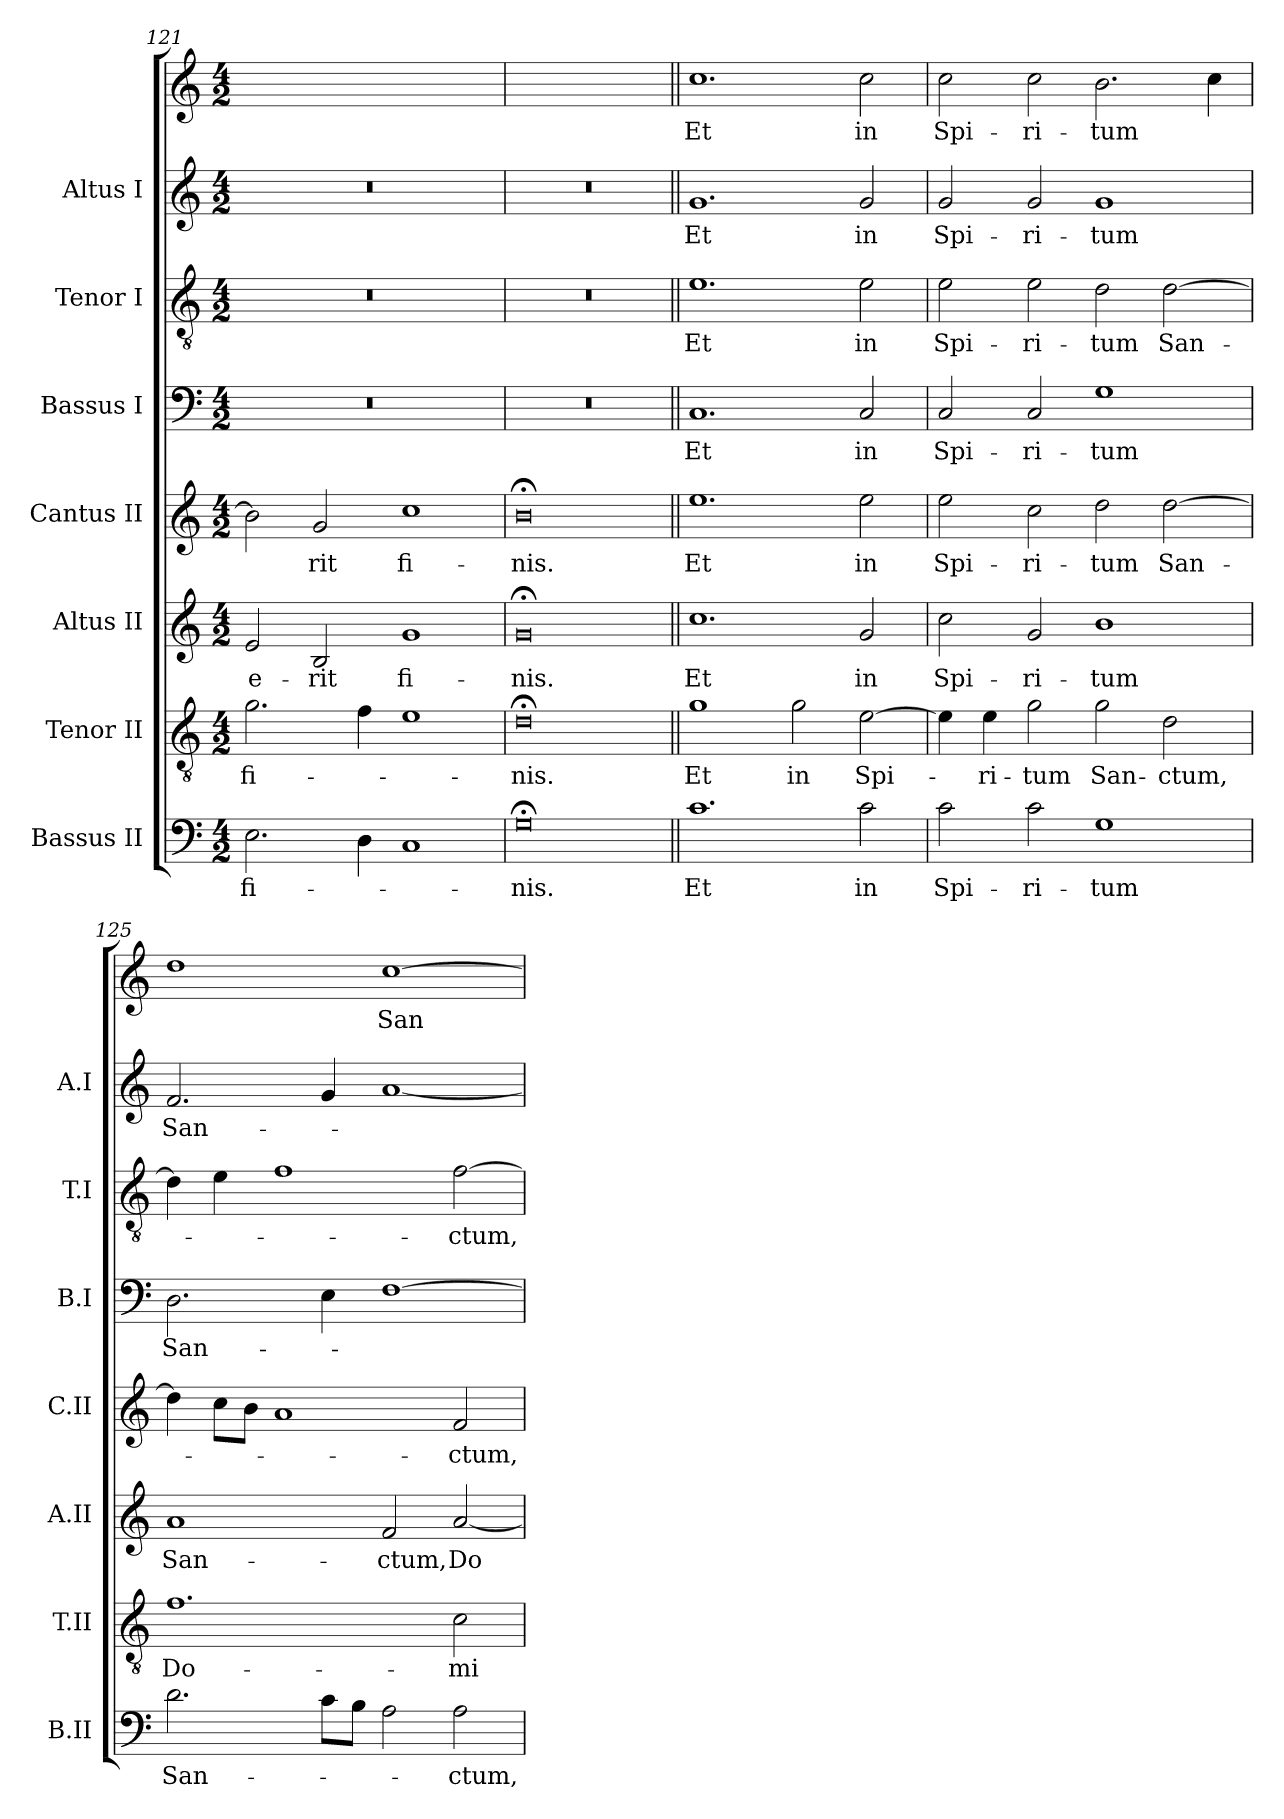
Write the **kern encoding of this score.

**kern	**text	**kern	**text	**kern	**text	**kern	**text	**kern	**text	**kern	**text	**kern	**text	**kern	**text
*part8	*part8	*part7	*part7	*part6	*part6	*part5	*part5	*part4	*part4	*part3	*part3	*part2	*part2	*part1	*part1
*staff8	*staff8	*staff7	*staff7	*staff6	*staff6	*staff5	*staff5	*staff4	*staff4	*staff3	*staff3	*staff2	*staff2	*staff1	*staff1
*I"Bassus II	*	*I"Tenor II	*	*I"Altus II	*	*I"Cantus II	*	*I"Bassus I	*	*I"Tenor I	*	*I"Altus I	*	*	*
*I'B.II	*	*I'T.II	*	*I'A.II	*	*I'C.II	*	*I'B.I	*	*I'T.I	*	*I'A.I	*	*	*
*clefF4	*	*clefGv2	*	*clefG2	*	*clefG2	*	*clefF4	*	*clefGv2	*	*clefG2	*	*clefG2	*
*	*	*ITrd7c12	*	*	*	*	*	*	*	*ITrd7c12	*	*	*	*	*
*k[]	*	*k[]	*	*k[]	*	*k[]	*	*k[]	*	*k[]	*	*k[]	*	*k[]	*
*C:	*	*C:	*	*C:	*	*C:	*	*C:	*	*C:	*	*C:	*	*C:	*
*M4/2	*	*M4/2	*	*M4/2	*	*M4/2	*	*M4/2	*	*M4/2	*	*M4/2	*	*M4/2	*
=121	=121	=121	=121	=121	=121	=121	=121	=121	=121	=121	=121	=121	=121	=121	=121
2.E\	fi-	2.G\	fi-	2e/	e-	2b\]	.	0r	.	0r	.	0r	.	0ryy	.
.	.	.	.	2B/	-rit	2g/	-rit	.	.	.	.	.	.	.	.
4D\	.	4F\	.	.	.	.	.	.	.	.	.	.	.	.	.
1C/	.	1E\	.	1g/	fi-	1cc\	fi-	.	.	.	.	.	.	.	.
=122	=122	=122	=122	=122	=122	=122	=122	=122	=122	=122	=122	=122	=122	=122	=122
0G;<\	-nis.	0D;<\	-nis.	0g;</	-nis.	0b;<\	-nis.	0r	.	0r	.	0r	.	0ryy	.
=123||	=123||	=123||	=123||	=123||	=123||	=123||	=123||	=123||	=123||	=123||	=123||	=123||	=123||	=123||	=123||
1.c\	Et	1G\	Et	1.cc\	Et	1.ee\	Et	1.C/	Et	1.E\	Et	1.g/	Et	1.cc\	Et
.	.	2G\	in	.	.	.	.	.	.	.	.	.	.	.	.
2c\	in	[2E\	Spi-	2g/	in	2ee\	in	2C/	in	2E\	in	2g/	in	2cc\	in
=124	=124	=124	=124	=124	=124	=124	=124	=124	=124	=124	=124	=124	=124	=124	=124
2c\	Spi-	4E\]	.	2cc\	Spi-	2ee\	Spi-	2C/	Spi-	2E\	Spi-	2g/	Spi-	2cc\	Spi-
.	.	4E\	-ri-	.	.	.	.	.	.	.	.	.	.	.	.
2c\	-ri-	2G\	-tum	2g/	-ri-	2cc\	-ri-	2C/	-ri-	2E\	-ri-	2g/	-ri-	2cc\	-ri-
1G\	-tum	2G\	San-	1b\	-tum	2dd\	-tum	1G\	-tum	2D\	-tum	1g/	-tum	2.b\	-tum
.	.	2D\	-ctum,	.	.	[2dd\	San-	.	.	[2D\	San-	.	.	.	.
.	.	.	.	.	.	.	.	.	.	.	.	.	.	4cc\	.
=125	=125	=125	=125	=125	=125	=125	=125	=125	=125	=125	=125	=125	=125	=125	=125
2.d\	San-	1.F\	Do-	1a/	San-	4dd\]	.	2.D\	San-	4D\]	.	2.f/	San-	1dd\	.
.	.	.	.	.	.	8cc\L	.	.	.	4E\	.	.	.	.	.
.	.	.	.	.	.	8b\J	.	.	.	.	.	.	.	.	.
.	.	.	.	.	.	1a/	.	.	.	1F\	.	.	.	.	.
8c\L	.	.	.	.	.	.	.	4E\	.	.	.	4g/	.	.	.
8B\J	.	.	.	.	.	.	.	.	.	.	.	.	.	.	.
2A\	.	.	.	2f/	-ctum,	.	.	[1F\	.	.	.	[1a/	.	[1cc\	San-
2A\	-ctum,	2C\	-mi-	[2a/	Do-	2f/	-ctum,	.	.	[2F\	-ctum,	.	.	.	.
=	=	=	=	=	=	=	=	=	=	=	=	=	=	=	=
*-	*-	*-	*-	*-	*-	*-	*-	*-	*-	*-	*-	*-	*-	*-	*-
